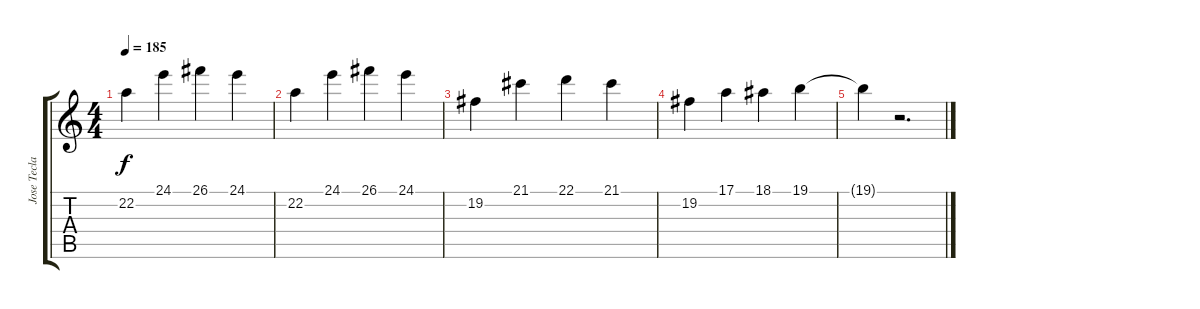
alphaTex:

\track ("Jose Teclado" "Jose Tecla") {instrument electricgrandpiano}
\staff {score tabs}
\tuning (E4 B3 G3 D3 A2 E2) {hide}
\ts (4 4)
\tempo 185
\clef g2
\ks c
22.2.4{dy f} 24.1.4 26.1.4 24.1.4 |
22.2.4 24.1.4 26.1.4 24.1.4 |
19.2.4 21.1.4 22.1.4 21.1.4 |
19.2.4 17.1.4 18.1.4 19.1.4 |
19.1{t}.4 r.2{d}
